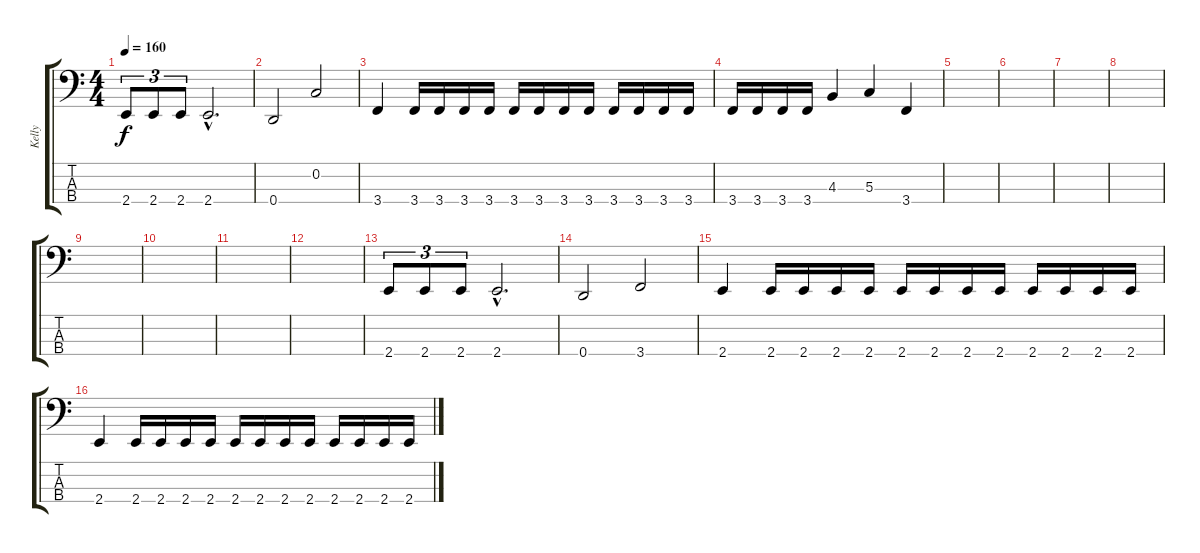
\track ("Kelly" "Kelly") {instrument electricbasspick}
\staff {score tabs}
\tuning (F2 C2 G1 D1) {hide}
\ts (4 4)
\tempo 160
\clef f4
\ks c
2.4.8{tu (3 2) dy f} 2.4.8{tu (3 2)} 2.4.8{tu (3 2)} 2.4{hac}.2{d} |
0.4.2 0.2.2 |
3.4.4 3.4.16 3.4.16 3.4.16 3.4.16 3.4.16 3.4.16 3.4.16 3.4.16 3.4.16 3.4.16 3.4.16 3.4.16 |
3.4.16 3.4.16 3.4.16 3.4.16 4.3.4 5.3.4 3.4.4 |
|
|
|
|
|
|
|
|
2.4.8{tu (3 2)} 2.4.8{tu (3 2)} 2.4.8{tu (3 2)} 2.4{hac}.2{d} |
0.4.2 3.4.2 |
2.4.4 2.4.16 2.4.16 2.4.16 2.4.16 2.4.16 2.4.16 2.4.16 2.4.16 2.4.16 2.4.16 2.4.16 2.4.16 |
2.4.4 2.4.16 2.4.16 2.4.16 2.4.16 2.4.16 2.4.16 2.4.16 2.4.16 2.4.16 2.4.16 2.4.16 2.4.16
